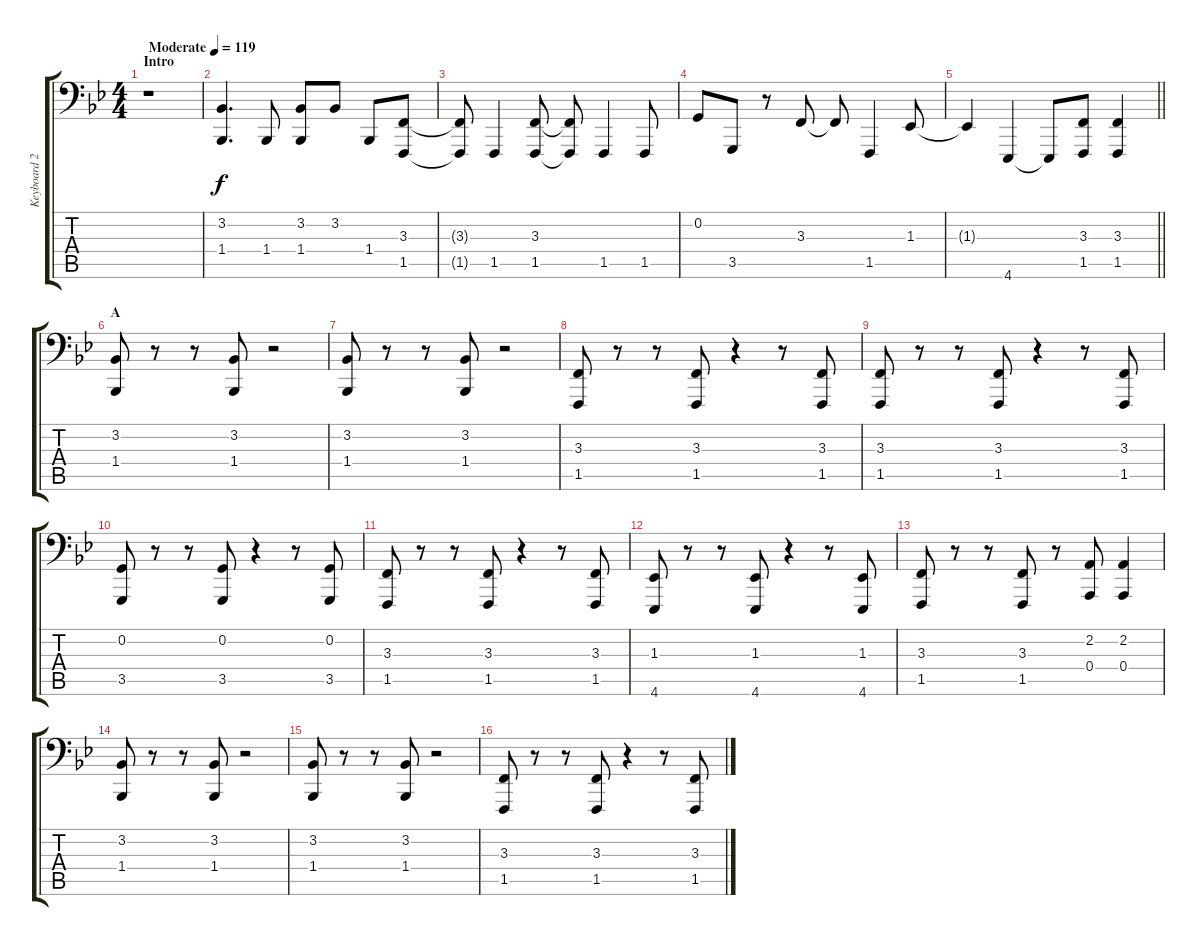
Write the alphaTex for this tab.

\track ("Keyboard 2" "Keyboard 2") {instrument brightacousticpiano}
\staff {score tabs}
\tuning (C3 G2 D2 A1 E1 B0) {hide}
\ts (4 4)
\section ("" "Intro")
\tempo (119 "Moderate")
\clef f4
\ks bb
r.1{dy f instrument brightacousticpiano} |
(3.2 1.4).4{d} 1.4.8 (3.2 1.4).8 3.2.8 1.4.8 (3.3 1.5).8 |
(3.3{t} 1.5{t}).8 1.5.4 (3.3 1.5).8 (3.3{t} 1.5{t}).8 1.5.4 1.5.8 |
0.2.8 3.5.8 r.8 3.3.8 3.3{t}.8 1.5.4 1.3.8 |
\barLineRight lightlight
1.3{t}.4 4.6.4 4.6{t}.8 (3.3 1.5).8 (3.3 1.5).4 |
\section ("" "A")
(3.2 1.4).8 r.8 r.8 (3.2 1.4).8 r.2 |
(3.2 1.4).8 r.8 r.8 (3.2 1.4).8 r.2 |
(3.3 1.5).8 r.8 r.8 (3.3 1.5).8 r.4 r.8 (3.3 1.5).8 |
(3.3 1.5).8 r.8 r.8 (3.3 1.5).8 r.4 r.8 (3.3 1.5).8 |
(0.2 3.5).8 r.8 r.8 (0.2 3.5).8 r.4 r.8 (0.2 3.5).8 |
(3.3 1.5).8 r.8 r.8 (3.3 1.5).8 r.4 r.8 (3.3 1.5).8 |
(1.3 4.6).8 r.8 r.8 (1.3 4.6).8 r.4 r.8 (1.3 4.6).8 |
(3.3 1.5).8 r.8 r.8 (3.3 1.5).8 r.8 (2.2 0.4).8 (2.2 0.4).4 |
(3.2 1.4).8 r.8 r.8 (3.2 1.4).8 r.2 |
(3.2 1.4).8 r.8 r.8 (3.2 1.4).8 r.2 |
(3.3 1.5).8 r.8 r.8 (3.3 1.5).8 r.4 r.8 (3.3 1.5).8
